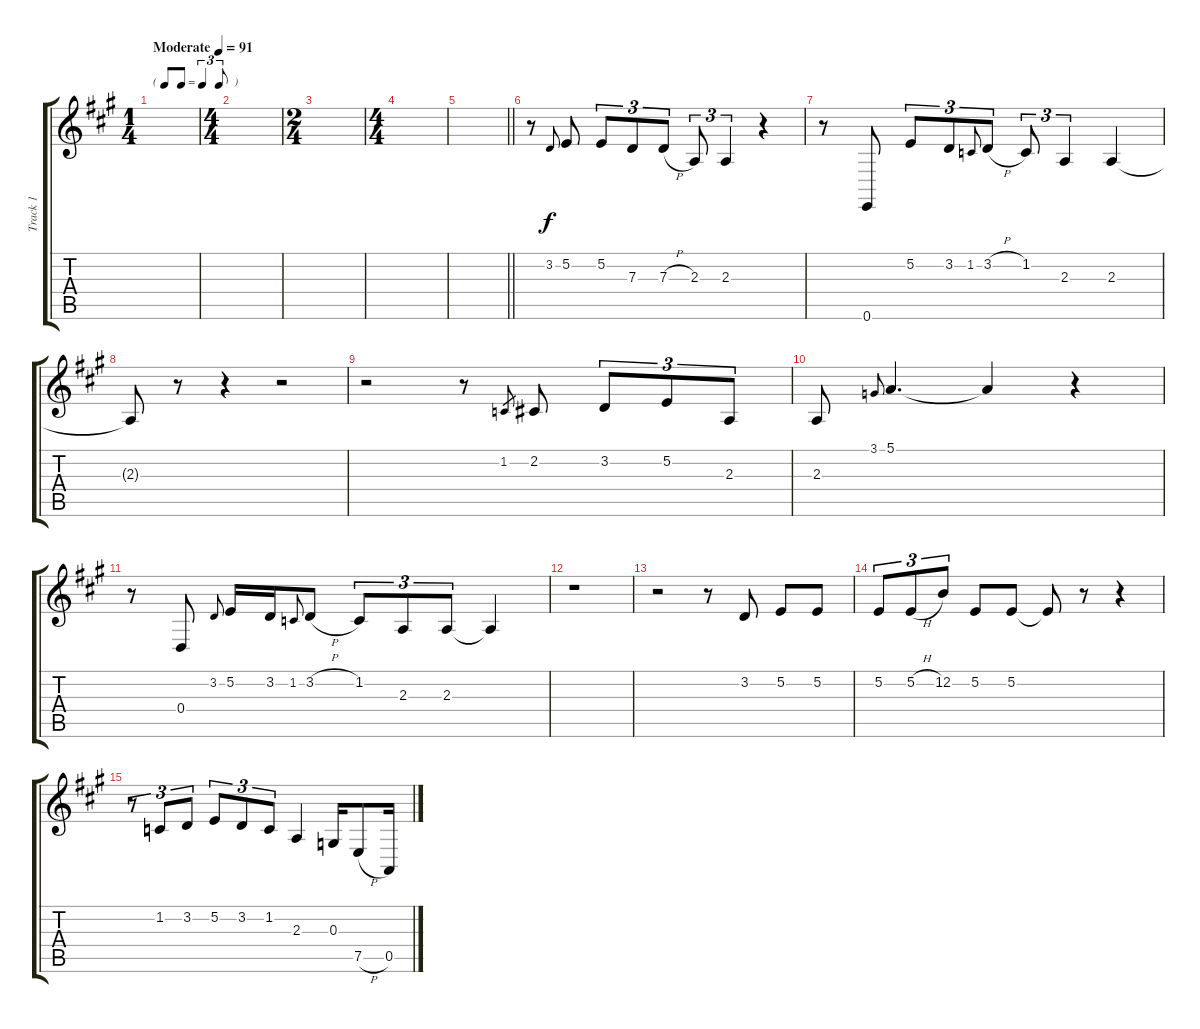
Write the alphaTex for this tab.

\track ("Track 1" "Track 1") {instrument altosax}
\staff {score tabs}
\tuning (E4 B3 G3 D3 A2 E2) {hide}
\ts (1 4)
\tf triplet8th
\tempo (91 "Moderate")
\clef g2
\ks a
|
\ts (4 4)
|
\ts (2 4)
|
\ts (4 4)
|
\barLineRight lightlight
|
r.8 3.2.8{gr onbeat} 5.2.8 5.2.8{tu (3 2)} 7.3.8{tu (3 2)} 7.3{h}.8{tu (3 2)} 2.3.8{tu (3 2)} 2.3.4{tu (3 2)} r.4 |
r.8 0.6.8 5.2.8{tu (3 2)} 3.2.8{tu (3 2)} 1.2.8{gr onbeat} 3.2{h}.8{tu (3 2)} 1.2.8{tu (3 2)} 2.3.4{tu (3 2)} 2.3.4 |
2.3{t}.8 r.8 r.4 r.2 |
r.2 r.8 1.2.8{gr} 2.2.8 3.2.8{tu (3 2)} 5.2.8{tu (3 2)} 2.3.8{tu (3 2)} |
2.3.8 3.1.8{gr onbeat} 5.1.4{d} 5.1{t}.4 r.4 |
r.8 0.4.8 3.2.8{gr onbeat} 5.2.16 3.2.16 1.2.8{gr onbeat} 3.2{h}.8 1.2.8{tu (3 2)} 2.3.8{tu (3 2)} 2.3.8{tu (3 2)} 2.3{t}.4 |
r.1 |
r.2 r.8 3.2.8 5.2.8 5.2.8 |
5.2.8{tu (3 2)} 5.2{h}.8{tu (3 2)} 12.2.8{tu (3 2)} 5.2.8 5.2.8 5.2{t}.8 r.8 r.4 |
r.8{tu (3 2)} 1.2.8{tu (3 2)} 3.2.8{tu (3 2)} 5.2.8{tu (3 2)} 3.2.8{tu (3 2)} 1.2.8{tu (3 2)} 2.3.4 0.3.16 7.5{h}.8 0.5.16
